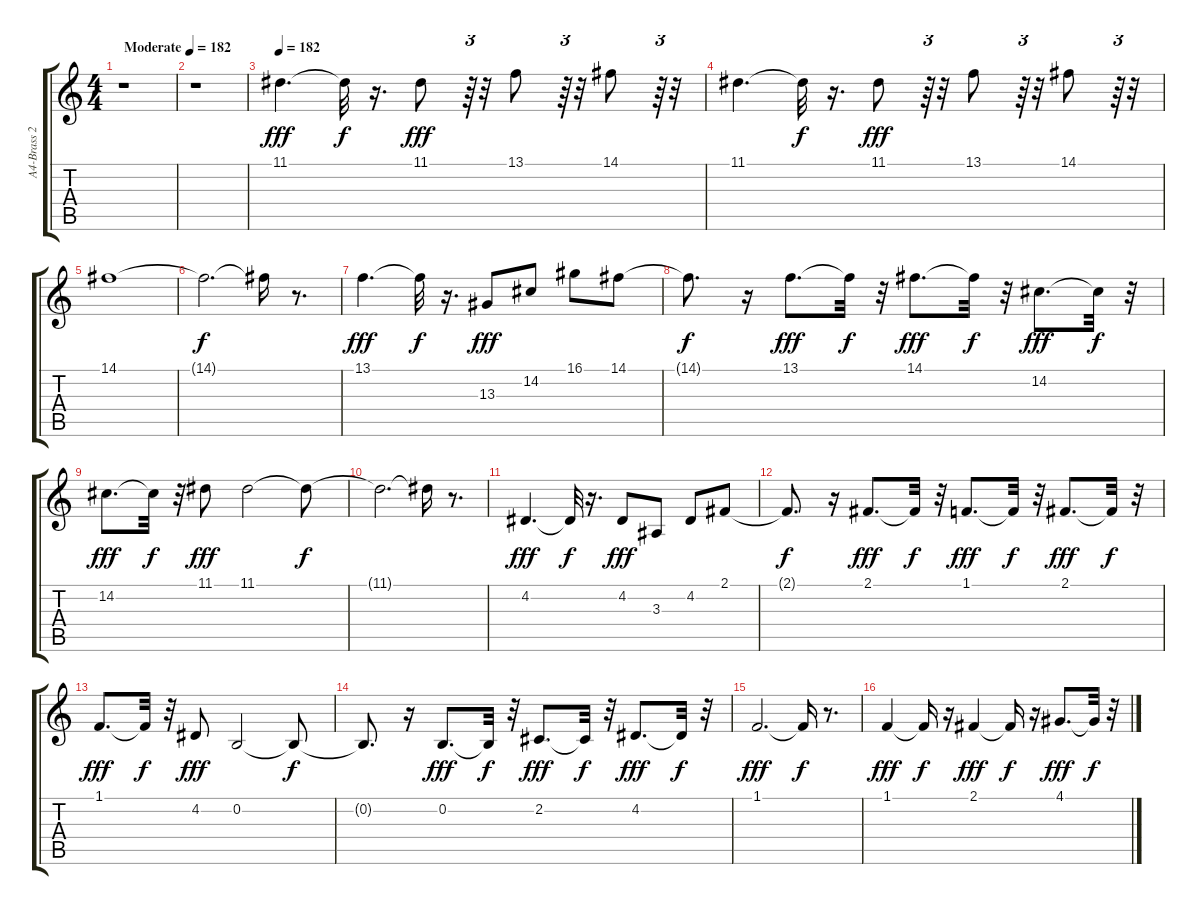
\track ("A4-Brass 2     " "A4-Brass 2") {instrument brasssection}
\staff {score tabs}
\tuning (E4 B3 G3 D3 A2 E2) {hide}
\ts (4 4)
\tempo (182 "Moderate")
\clef g2
\ks c
r.1{dy fff instrument brasssection} |
r.1 |
\tempo 182
11.1.4{d} 11.1{t}.32{dy f} r.16{d} 11.1.8{dy fff} r.64{tu (3 2)} r.32 13.1.8 r.64{tu (3 2)} r.32 14.1.8 r.64{tu (3 2)} r.32 |
11.1.4{d} 11.1{t}.32{dy f} r.16{d} 11.1.8{dy fff} r.64{tu (3 2)} r.32 13.1.8 r.64{tu (3 2)} r.32 14.1.8 r.64{tu (3 2)} r.32 |
14.1.1 |
14.1{t}.2{d dy f} 14.1{t}.16 r.8{d} |
13.1.4{d dy fff} 13.1{t}.32{dy f} r.16{d} 13.3.8{dy fff} 14.2.8 16.1.8 14.1.8 |
14.1{t}.8{d dy f} r.16 13.1.8{d dy fff} 13.1{t}.32{dy f} r.32 14.1.8{d dy fff} 14.1{t}.32{dy f} r.32 14.2.8{d dy fff} 14.2{t}.32{dy f} r.32 |
14.2.8{d dy fff} 14.2{t}.32{dy f} r.32 11.1.8{dy fff} 11.1.2 11.1{t}.8{dy f} |
11.1{t}.2{d} 11.1{t}.16 r.8{d} |
4.2.4{d dy fff} 4.2{t}.32{dy f} r.16{d} 4.2.8{dy fff} 3.3.8 4.2.8 2.1.8 |
2.1{t}.8{d dy f} r.16 2.1.8{d dy fff} 2.1{t}.32{dy f} r.32 1.1.8{d dy fff} 1.1{t}.32{dy f} r.32 2.1.8{d dy fff} 2.1{t}.32{dy f} r.32 |
1.1.8{d dy fff} 1.1{t}.32{dy f} r.32 4.2.8{dy fff} 0.2.2 0.2{t}.8{dy f} |
0.2{t}.8{d} r.16 0.2.8{d dy fff} 0.2{t}.32{dy f} r.32 2.2.8{d dy fff} 2.2{t}.32{dy f} r.32 4.2.8{d dy fff} 4.2{t}.32{dy f} r.32 |
1.1.2{d dy fff} 1.1{t}.16{dy f} r.8{d} |
1.1.4{dy fff} 1.1{t}.16{dy f} r.16 2.1.4{dy fff} 2.1{t}.16{dy f} r.16 4.1.8{d dy fff} 4.1{t}.32{dy f} r.32
